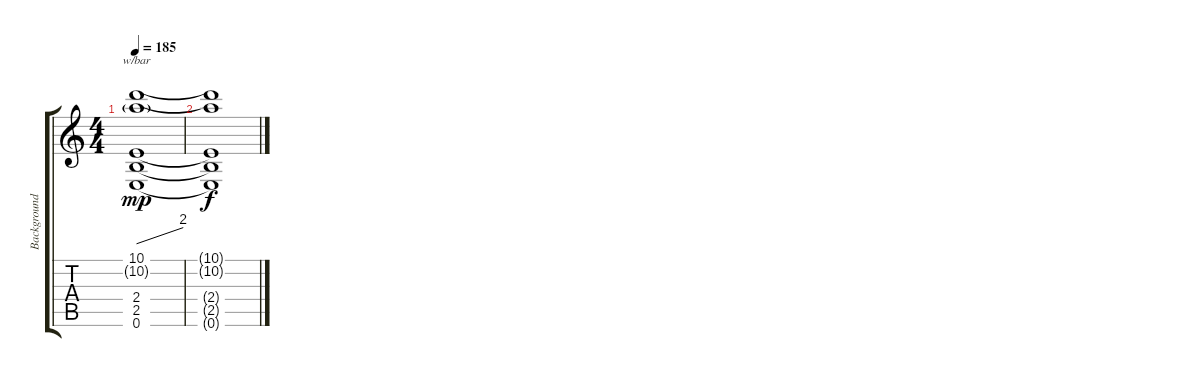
\track ("Background guitar" "Background") {instrument distortionguitar}
\staff {score tabs}
\tuning (E4 B3 G3 D3 A2 E2) {hide}
\ts (4 4)
\tempo 185
\clef g2
\ks c
(10.1{t} 10.2{g} 2.4{t} 2.5{t} 0.6{t}).1{tbe (dive default 0 0 60 8) dy mp} |
(10.1{t} 10.2{t} 2.4{t} 2.5{t} 0.6{t}).1{dy f}
